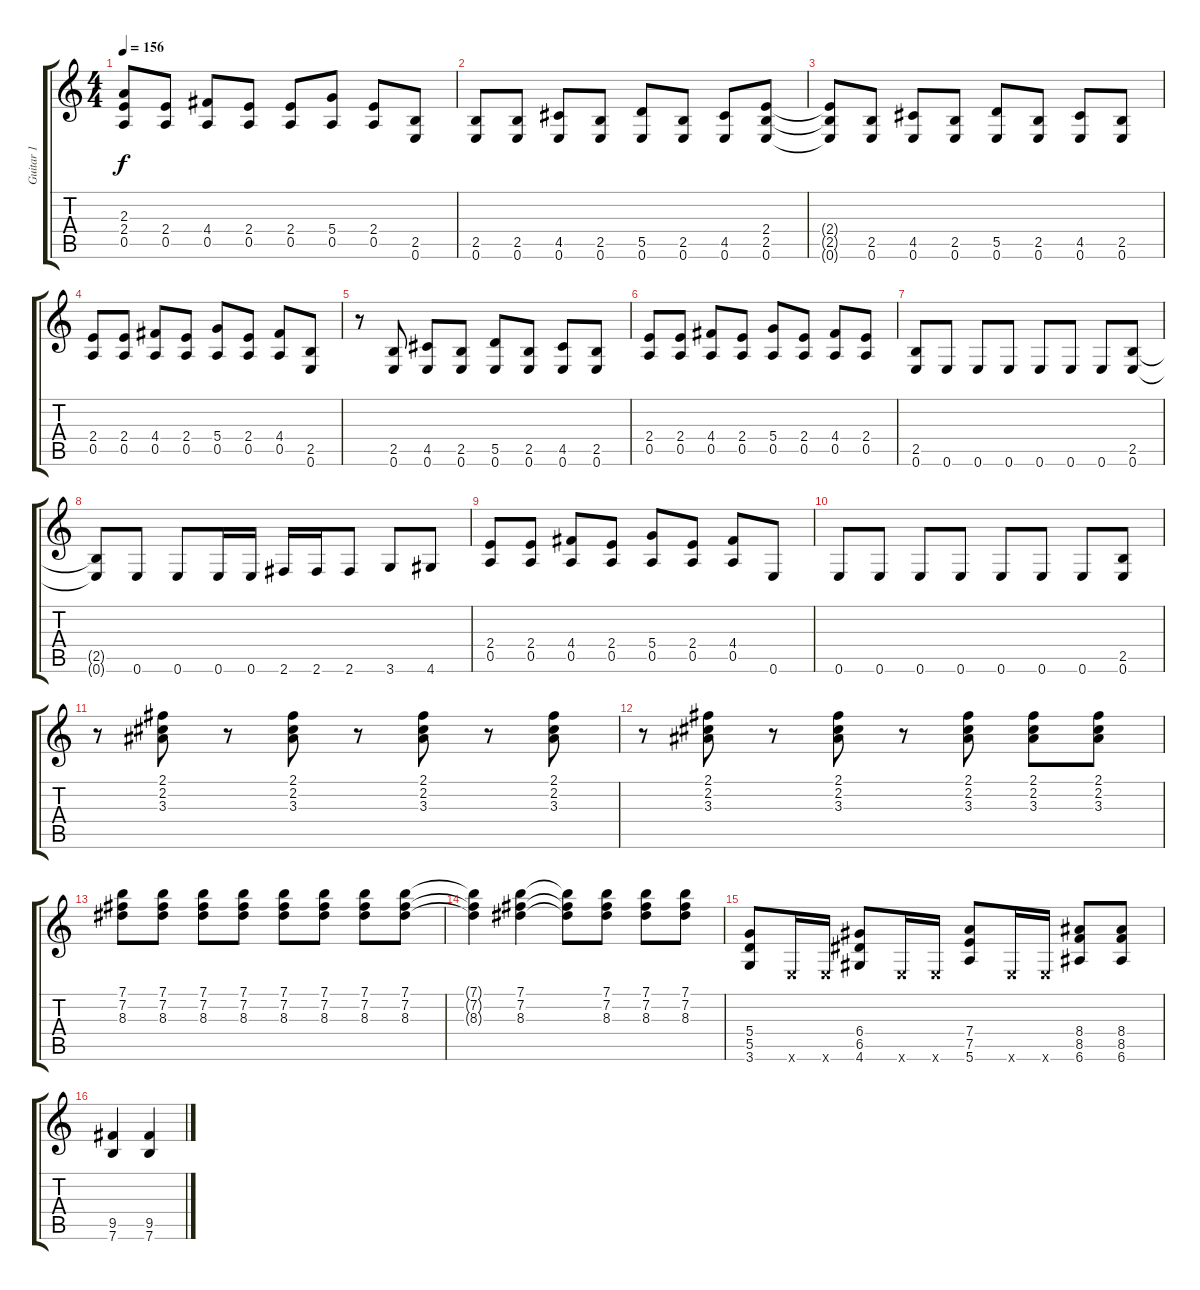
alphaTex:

\track ("Guitar 1" "Guitar 1") {instrument overdrivenguitar}
\staff {score tabs}
\tuning (E4 B3 G3 D3 A2 E2) {hide}
\ts (4 4)
\tempo 156
\clef g2
\ks c
(2.3{t} 2.4{t} 0.5{t}).8{dy f} (2.4 0.5).8 (4.4 0.5).8 (2.4 0.5).8 (2.4 0.5).8 (5.4 0.5).8 (2.4 0.5).8 (2.5 0.6).8 |
(2.5 0.6).8 (2.5 0.6).8 (4.5 0.6).8 (2.5 0.6).8 (5.5 0.6).8 (2.5 0.6).8 (4.5 0.6).8 (2.4 2.5 0.6).8 |
(2.4{t} 2.5{t} 0.6{t}).8 (2.5 0.6).8 (4.5 0.6).8 (2.5 0.6).8 (5.5 0.6).8 (2.5 0.6).8 (4.5 0.6).8 (2.5 0.6).8 |
(2.4 0.5).8 (2.4 0.5).8 (4.4 0.5).8 (2.4 0.5).8 (5.4 0.5).8 (2.4 0.5).8 (4.4 0.5).8 (2.5 0.6).8 |
r.8 (2.5 0.6).8 (4.5 0.6).8 (2.5 0.6).8 (5.5 0.6).8 (2.5 0.6).8 (4.5 0.6).8 (2.5 0.6).8 |
(2.4 0.5).8 (2.4 0.5).8 (4.4 0.5).8 (2.4 0.5).8 (5.4 0.5).8 (2.4 0.5).8 (4.4 0.5).8 (2.4 0.5).8 |
(2.5 0.6).8 0.6.8 0.6.8 0.6.8 0.6.8 0.6.8 0.6.8 (2.5 0.6).8 |
(2.5{t} 0.6{t}).8 0.6.8 0.6.8 0.6.16 0.6.16 2.6.16 2.6.16 2.6.8 3.6.8 4.6.8 |
(2.4 0.5).8 (2.4 0.5).8 (4.4 0.5).8 (2.4 0.5).8 (5.4 0.5).8 (2.4 0.5).8 (4.4 0.5).8 0.6.8 |
0.6.8 0.6.8 0.6.8 0.6.8 0.6.8 0.6.8 0.6.8 (2.5 0.6).8 |
r.8 (2.1 2.2 3.3).8 r.8 (2.1 2.2 3.3).8 r.8 (2.1 2.2 3.3).8 r.8 (2.1 2.2 3.3).8 |
r.8 (2.1 2.2 3.3).8 r.8 (2.1 2.2 3.3).8 r.8 (2.1 2.2 3.3).8 (2.1 2.2 3.3).8 (2.1 2.2 3.3).8 |
(7.1 7.2 8.3).8 (7.1 7.2 8.3).8 (7.1 7.2 8.3).8 (7.1 7.2 8.3).8 (7.1 7.2 8.3).8 (7.1 7.2 8.3).8 (7.1 7.2 8.3).8 (7.1 7.2 8.3).8 |
(7.1{t} 7.2{t} 8.3{t}).4 (7.1 7.2 8.3).4 (7.1{t} 7.2{t} 8.3{t}).8 (7.1 7.2 8.3).8 (7.1 7.2 8.3).8 (7.1 7.2 8.3).8 |
(5.4 5.5 3.6).8 0.6{x}.16 0.6{x}.16 (6.4 6.5 4.6).8 0.6{x}.16 0.6{x}.16 (7.4 7.5 5.6).8 0.6{x}.16 0.6{x}.16 (8.4 8.5 6.6).8 (8.4 8.5 6.6).8 |
(9.5 7.6).4 (9.5 7.6).4
